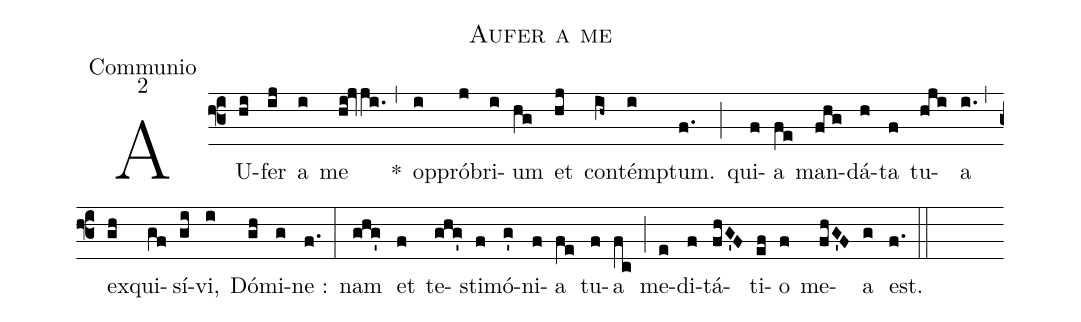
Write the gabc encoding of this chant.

name:Aufer a me;
office-part:Communio;
mode:2;
%%
(f3) AU(hi)fer(ij) a(i) me(hi!jvji.) <clear>*(,) op(i)pró(j)bri(i)um(hg) et(hj) con(ih~)tém(i)ptum.(f.) (;) qui(f)a(fe) man(fhg)dá(h)ta(f) tu(hji)a(i.) (,) ex(gh)qui(gf)sí(gi)vi,(i) Dó(gh)mi(g)ne :(f.) (:) nam(ghg') et(f) <nlba>te(ghg')sti</nlba>(f)mó(g')ni(f)a(fe) tu(f)a(fc) (;) me(e)di(f)tá(fhG'F)ti(ef)o(f) me(fhG'F)a(g) est.(f.) (::)
